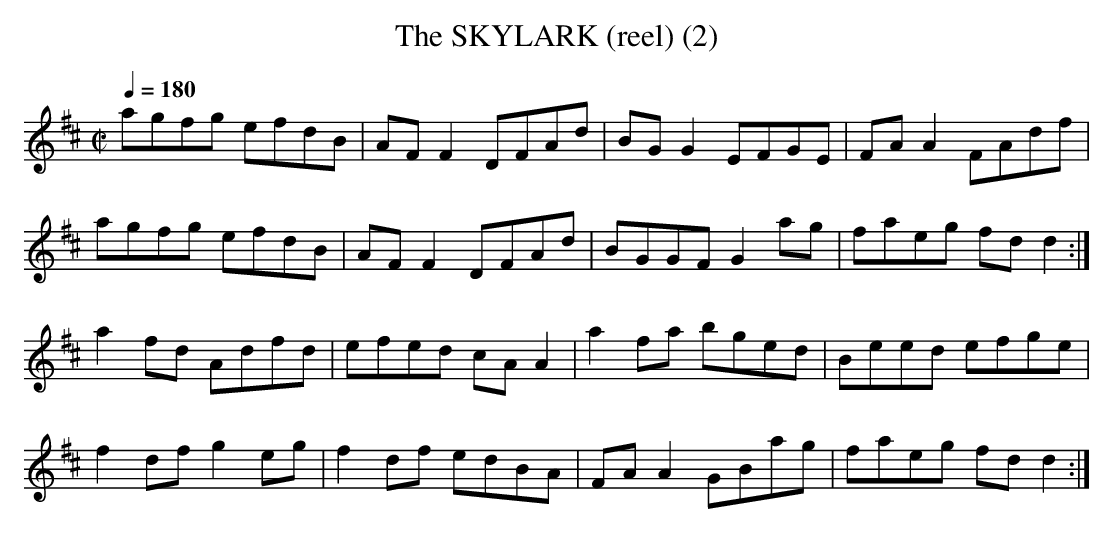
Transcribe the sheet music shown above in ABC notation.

X:1
T:SKYLARK (reel) (2), The
M:C|
L:1/8
Q:1/4=180
K:D
agfg efdB|AFF2 DFAd|BGG2 EFGE|FAA2 FAdf|
agfg efdB|AFF2 DFAd|BGGF G2ag|faeg fdd2 :|
a2fd Adfd|efed cAA2|a2fa bged|Beed efge|
f2df g2eg|f2df edBA|FAA2 GBag|faeg fdd2 :|
